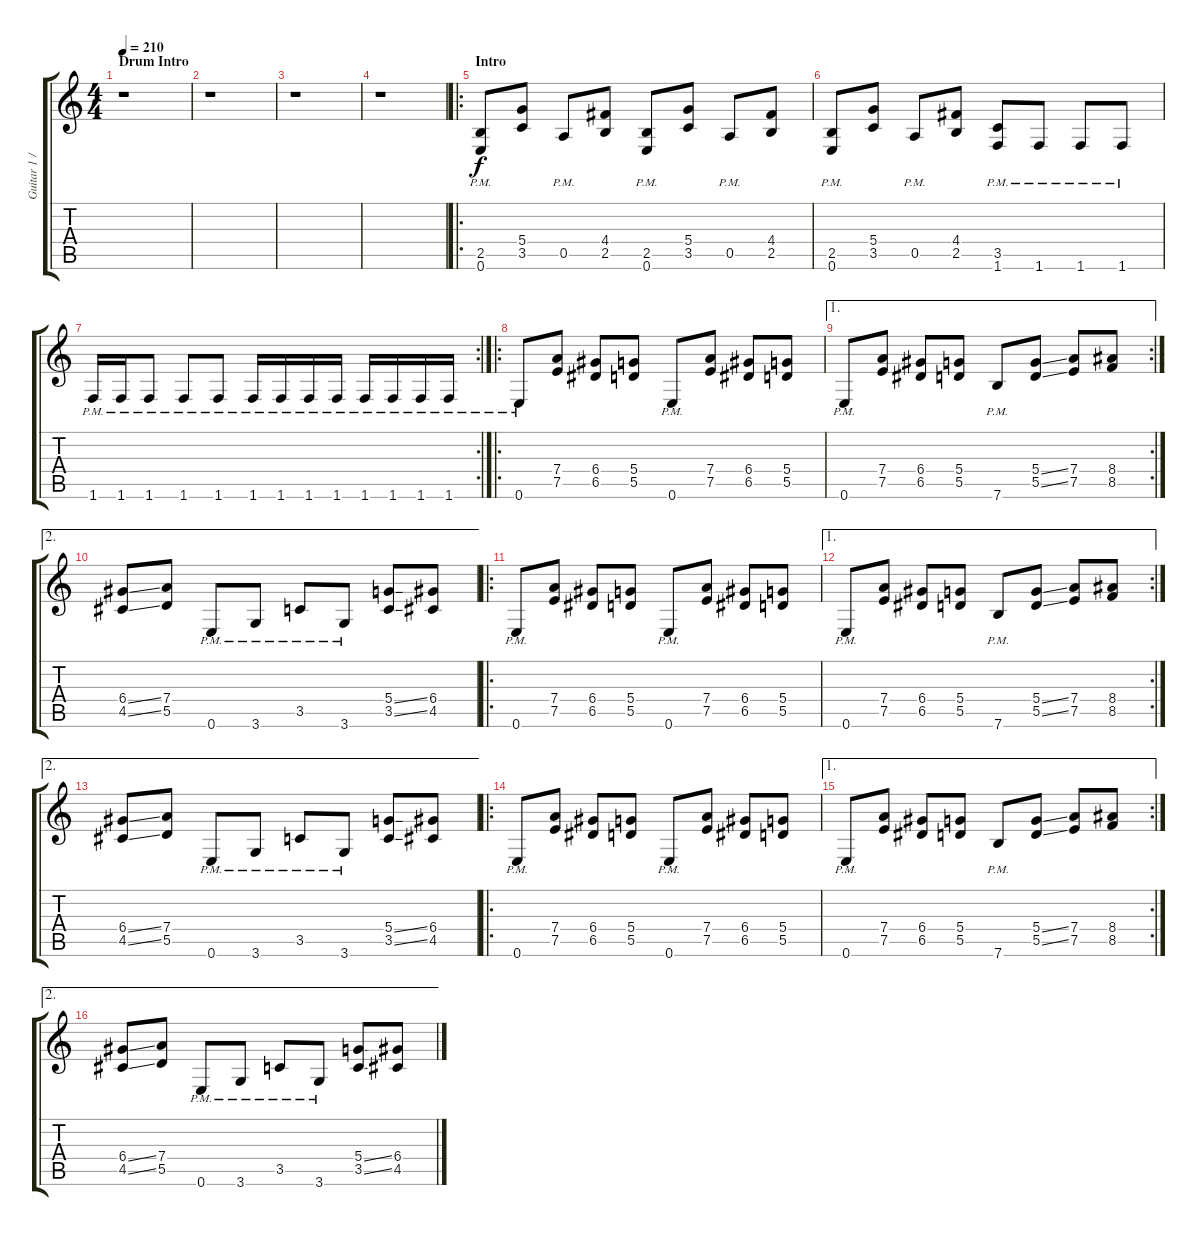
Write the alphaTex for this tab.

\track ("Guitar 1 / Eric Peterson" "Guitar 1 /") {instrument distortionguitar}
\staff {score tabs}
\tuning (E4 B3 G3 D3 A2 E2) {hide}
\ts (4 4)
\section ("" "Drum Intro")
\tempo 210
\clef g2
\ks c
r.1{dy f instrument distortionguitar} |
r.1 |
r.1 |
r.1 |
\ro
\section ("" "Intro")
(2.5{pm} 0.6{pm}).8 (5.4 3.5).8 0.5{pm}.8 (4.4 2.5).8 (2.5{pm} 0.6{pm}).8 (5.4 3.5).8 0.5{pm}.8 (4.4 2.5).8 |
(2.5{pm} 0.6{pm}).8 (5.4 3.5).8 0.5{pm}.8 (4.4 2.5).8 (3.5{pm} 1.6{pm}).8 1.6{pm}.8 1.6{pm}.8 1.6{pm}.8 |
\rc 2
1.6{pm}.16 1.6{pm}.16 1.6{pm}.8 1.6{pm}.8 1.6{pm}.8 1.6{pm}.16 1.6{pm}.16 1.6{pm}.16 1.6{pm}.16 1.6{pm}.16 1.6{pm}.16 1.6{pm}.16 1.6{pm}.16 |
\ro
0.6{pm}.8 (7.4 7.5).8 (6.4 6.5).8 (5.4 5.5).8 0.6{pm}.8 (7.4 7.5).8 (6.4 6.5).8 (5.4 5.5).8 |
\ae 1
\rc 2
0.6{pm}.8 (7.4 7.5).8 (6.4 6.5).8 (5.4 5.5).8 7.6{pm}.8 (5.4{ss} 5.5{ss}).8 (7.4 7.5).8 (8.4 8.5).8 |
\ae 2
(6.4{ss} 4.5{ss}).8 (7.4 5.5).8 0.6{pm}.8 3.6{pm}.8 3.5{pm}.8 3.6{pm}.8 (5.4{ss} 3.5{ss}).8 (6.4 4.5).8 |
\ro
0.6{pm}.8 (7.4 7.5).8 (6.4 6.5).8 (5.4 5.5).8 0.6{pm}.8 (7.4 7.5).8 (6.4 6.5).8 (5.4 5.5).8 |
\ae 1
\rc 2
0.6{pm}.8 (7.4 7.5).8 (6.4 6.5).8 (5.4 5.5).8 7.6{pm}.8 (5.4{ss} 5.5{ss}).8 (7.4 7.5).8 (8.4 8.5).8 |
\ae 2
(6.4{ss} 4.5{ss}).8 (7.4 5.5).8 0.6{pm}.8 3.6{pm}.8 3.5{pm}.8 3.6{pm}.8 (5.4{ss} 3.5{ss}).8 (6.4 4.5).8 |
\ro
0.6{pm}.8 (7.4 7.5).8 (6.4 6.5).8 (5.4 5.5).8 0.6{pm}.8 (7.4 7.5).8 (6.4 6.5).8 (5.4 5.5).8 |
\ae 1
\rc 2
0.6{pm}.8 (7.4 7.5).8 (6.4 6.5).8 (5.4 5.5).8 7.6{pm}.8 (5.4{ss} 5.5{ss}).8 (7.4 7.5).8 (8.4 8.5).8 |
\ae 2
(6.4{ss} 4.5{ss}).8 (7.4 5.5).8 0.6{pm}.8 3.6{pm}.8 3.5{pm}.8 3.6{pm}.8 (5.4{ss} 3.5{ss}).8 (6.4 4.5).8
